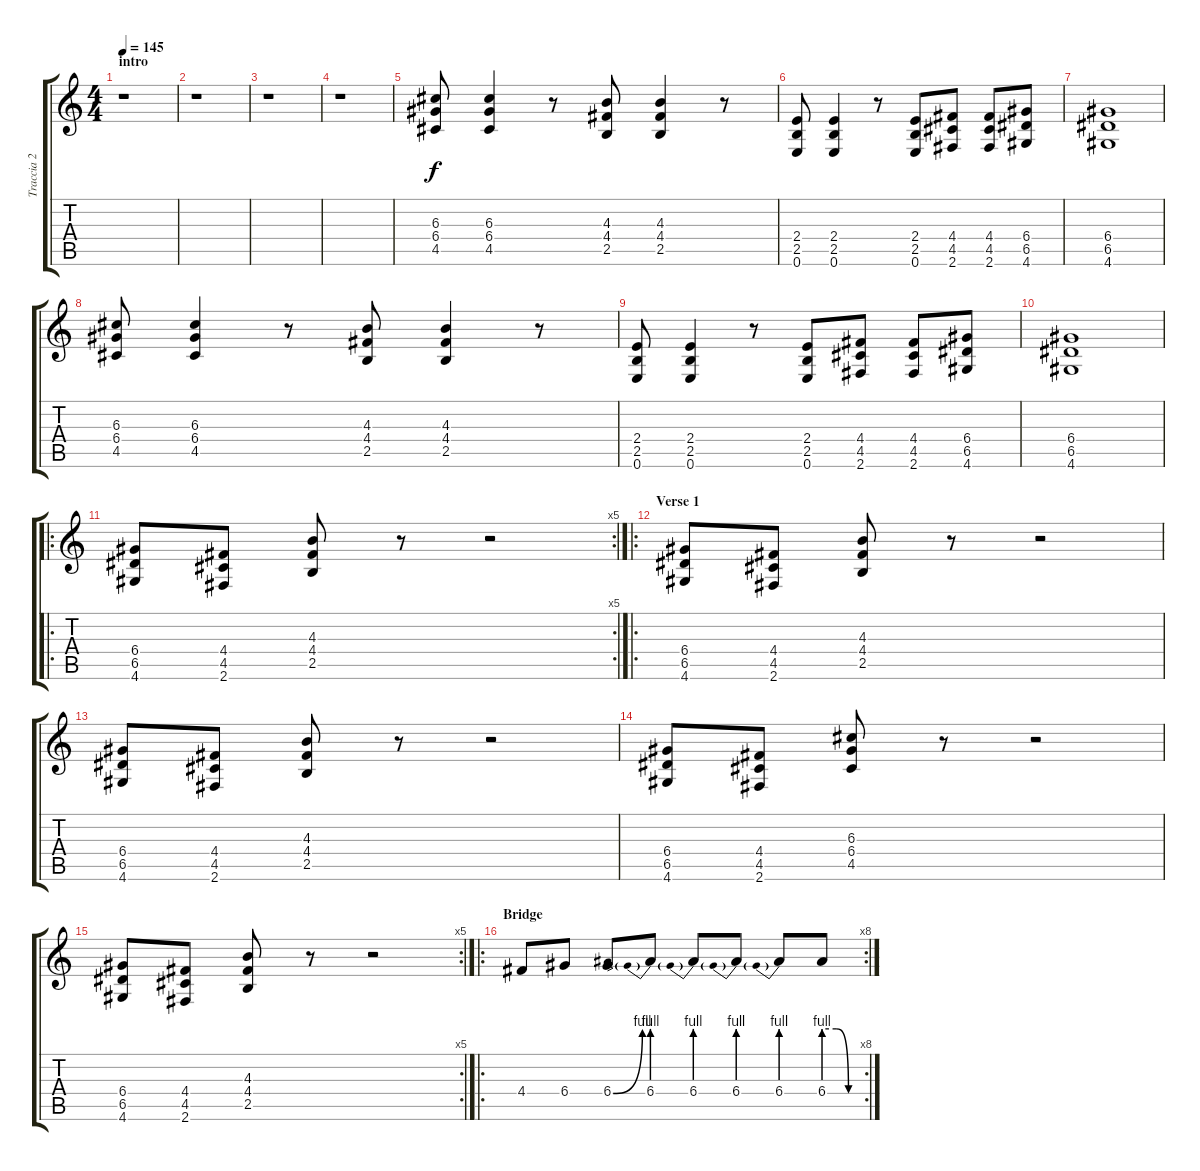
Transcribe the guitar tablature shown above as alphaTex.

\track ("Traccia 2" "Traccia 2") {instrument distortionguitar}
\staff {score tabs}
\tuning (E4 B3 G3 D3 A2 E2) {hide}
\ts (4 4)
\section ("" "intro")
\tempo 145
\clef g2
\ks c
r.1{dy f instrument distortionguitar} |
r.1 |
r.1 |
r.1 |
(6.3 6.4 4.5).8 (6.3 6.4 4.5).4 r.8 (4.3 4.4 2.5).8 (4.3 4.4 2.5).4 r.8 |
(2.4 2.5 0.6).8 (2.4 2.5 0.6).4 r.8 (2.4 2.5 0.6).8 (4.4 4.5 2.6).8 (4.4 4.5 2.6).8 (6.4 6.5 4.6).8 |
(6.4 6.5 4.6).1 |
(6.3 6.4 4.5).8 (6.3 6.4 4.5).4 r.8 (4.3 4.4 2.5).8 (4.3 4.4 2.5).4 r.8 |
(2.4 2.5 0.6).8 (2.4 2.5 0.6).4 r.8 (2.4 2.5 0.6).8 (4.4 4.5 2.6).8 (4.4 4.5 2.6).8 (6.4 6.5 4.6).8 |
(6.4 6.5 4.6).1 |
\ro
\rc 5
(6.4 6.5 4.6).8 (4.4 4.5 2.6).8 (4.3 4.4 2.5).8 r.8 r.2 |
\ro
\section ("" "Verse 1")
(6.4 6.5 4.6).8 (4.4 4.5 2.6).8 (4.3 4.4 2.5).8 r.8 r.2 |
(6.4 6.5 4.6).8 (4.4 4.5 2.6).8 (4.3 4.4 2.5).8 r.8 r.2 |
(6.4 6.5 4.6).8 (4.4 4.5 2.6).8 (6.3 6.4 4.5).8 r.8 r.2 |
\rc 5
(6.4 6.5 4.6).8 (4.4 4.5 2.6).8 (4.3 4.4 2.5).8 r.8 r.2 |
\ro
\rc 8
\section ("" "Bridge")
4.4.8 6.4.8 6.4{be (bend 0 0 60 4)}.8 6.4{be (prebend 0 4 60 4)}.8 6.4{be (prebend 0 4 60 4)}.8 6.4{be (prebend 0 4 60 4)}.8 6.4{be (prebend 0 4 60 4)}.8 6.4{be (custom 0 4 20 4 40 0 60 0)}.8
